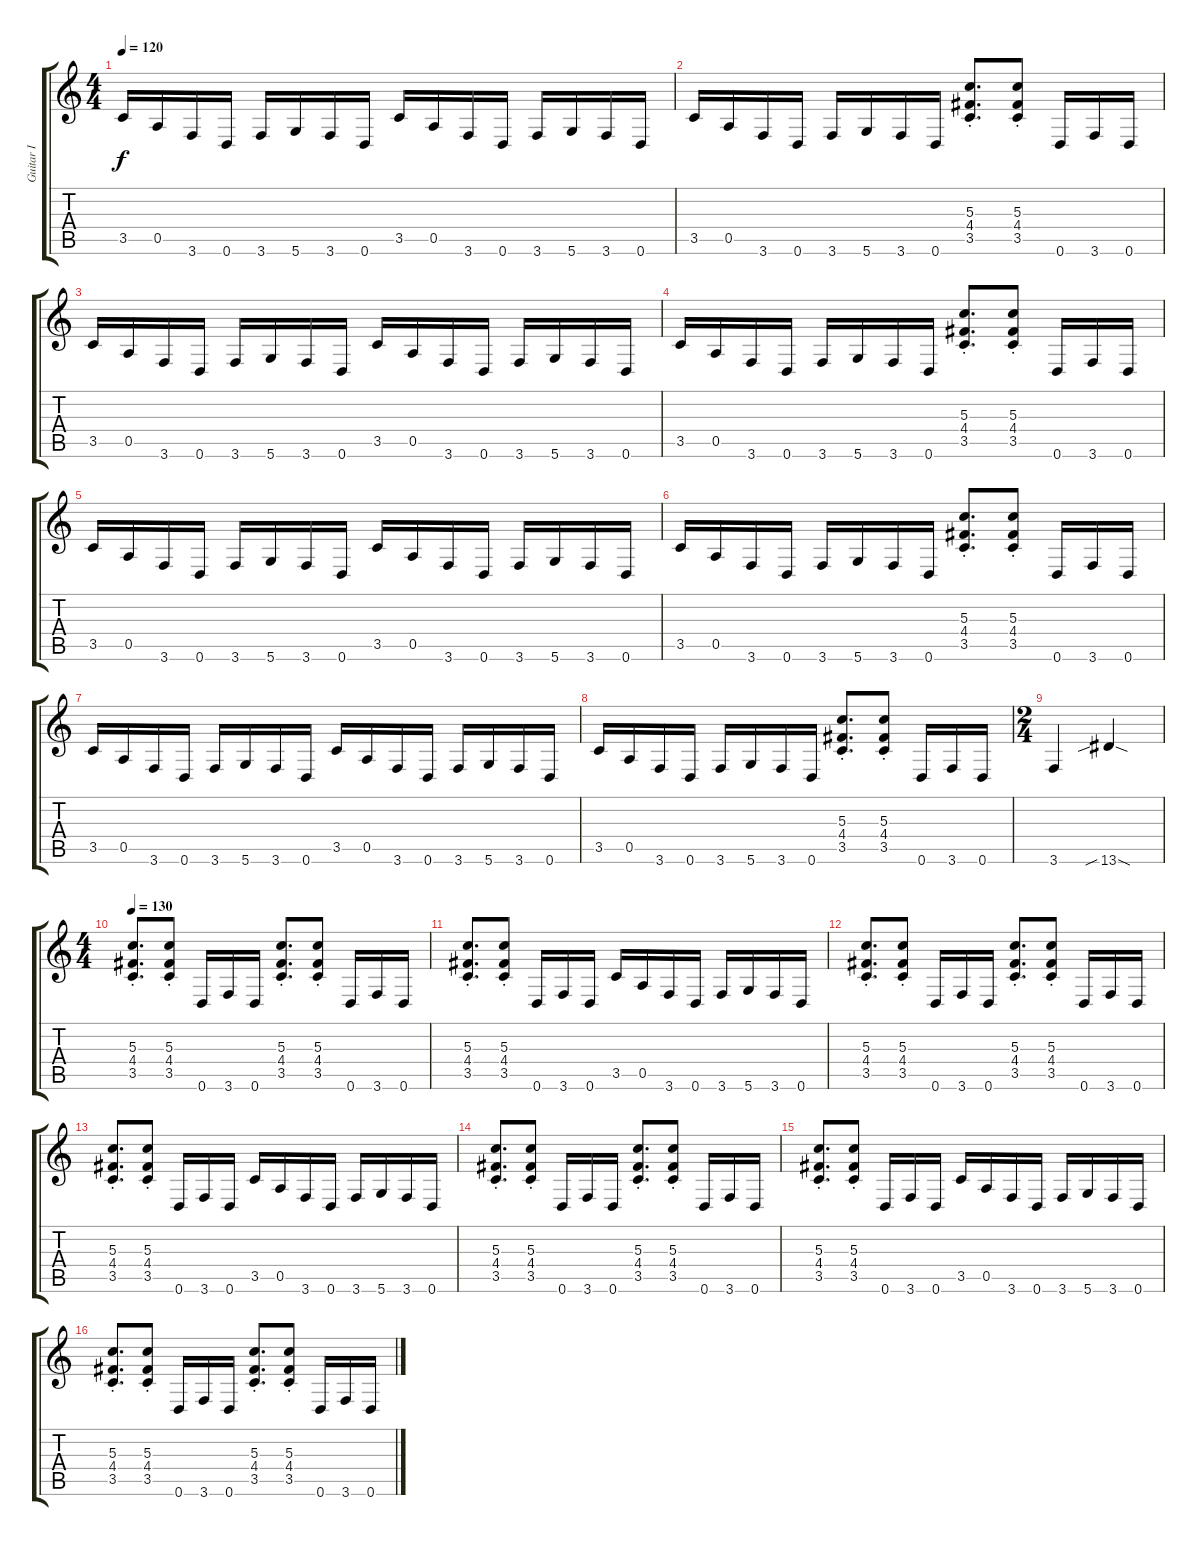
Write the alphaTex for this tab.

\track ("Guitar I" "Guitar I") {instrument distortionguitar}
\staff {score tabs}
\tuning (E4 B3 G3 D3 A2 D2) {hide}
\ts (4 4)
\tempo 120
\clef g2
\ks c
3.5.16{dy f volume 9} 0.5.16 3.6.16 0.6.16 3.6.16 5.6.16 3.6.16 0.6.16 3.5.16 0.5.16 3.6.16 0.6.16 3.6.16 5.6.16 3.6.16 0.6.16 |
3.5.16 0.5.16 3.6.16 0.6.16 3.6.16 5.6.16 3.6.16 0.6.16 (5.3{st} 4.4{st} 3.5{st}).8{d volume 13} (5.3{st} 4.4{st} 3.5{st}).8 0.6.16 3.6.16 0.6.16 |
3.5.16 0.5.16 3.6.16 0.6.16 3.6.16 5.6.16 3.6.16 0.6.16 3.5.16 0.5.16 3.6.16 0.6.16 3.6.16 5.6.16 3.6.16 0.6.16 |
3.5.16 0.5.16 3.6.16 0.6.16 3.6.16 5.6.16 3.6.16 0.6.16 (5.3{st} 4.4{st} 3.5{st}).8{d} (5.3{st} 4.4{st} 3.5{st}).8 0.6.16 3.6.16 0.6.16 |
3.5.16 0.5.16 3.6.16 0.6.16 3.6.16 5.6.16 3.6.16 0.6.16 3.5.16 0.5.16 3.6.16 0.6.16 3.6.16 5.6.16 3.6.16 0.6.16 |
3.5.16 0.5.16 3.6.16 0.6.16 3.6.16 5.6.16 3.6.16 0.6.16 (5.3{st} 4.4{st} 3.5{st}).8{d} (5.3{st} 4.4{st} 3.5{st}).8 0.6.16 3.6.16 0.6.16 |
3.5.16 0.5.16 3.6.16 0.6.16 3.6.16 5.6.16 3.6.16 0.6.16 3.5.16 0.5.16 3.6.16 0.6.16 3.6.16 5.6.16 3.6.16 0.6.16 |
3.5.16 0.5.16 3.6.16 0.6.16 3.6.16 5.6.16 3.6.16 0.6.16 (5.3{st} 4.4{st} 3.5{st}).8{d} (5.3{st} 4.4{st} 3.5{st}).8 0.6.16 3.6.16 0.6.16 |
\ts (2 4)
3.6.4 13.6{sib sod}.4 |
\ts (4 4)
\tempo 130
(5.3{st} 4.4{st} 3.5{st}).8{d} (5.3{st} 4.4{st} 3.5{st}).8 0.6.16 3.6.16 0.6.16 (5.3{st} 4.4{st} 3.5{st}).8{d} (5.3{st} 4.4{st} 3.5{st}).8 0.6.16 3.6.16 0.6.16 |
(5.3{st} 4.4{st} 3.5{st}).8{d} (5.3{st} 4.4{st} 3.5{st}).8 0.6.16 3.6.16 0.6.16 3.5.16 0.5.16 3.6.16 0.6.16 3.6.16 5.6.16 3.6.16 0.6.16 |
(5.3{st} 4.4{st} 3.5{st}).8{d} (5.3{st} 4.4{st} 3.5{st}).8 0.6.16 3.6.16 0.6.16 (5.3{st} 4.4{st} 3.5{st}).8{d} (5.3{st} 4.4{st} 3.5{st}).8 0.6.16 3.6.16 0.6.16 |
(5.3{st} 4.4{st} 3.5{st}).8{d} (5.3{st} 4.4{st} 3.5{st}).8 0.6.16 3.6.16 0.6.16 3.5.16 0.5.16 3.6.16 0.6.16 3.6.16 5.6.16 3.6.16 0.6.16 |
(5.3{st} 4.4{st} 3.5{st}).8{d} (5.3{st} 4.4{st} 3.5{st}).8 0.6.16 3.6.16 0.6.16 (5.3{st} 4.4{st} 3.5{st}).8{d} (5.3{st} 4.4{st} 3.5{st}).8 0.6.16 3.6.16 0.6.16 |
(5.3{st} 4.4{st} 3.5{st}).8{d} (5.3{st} 4.4{st} 3.5{st}).8 0.6.16 3.6.16 0.6.16 3.5.16 0.5.16 3.6.16 0.6.16 3.6.16 5.6.16 3.6.16 0.6.16 |
(5.3{st} 4.4{st} 3.5{st}).8{d} (5.3{st} 4.4{st} 3.5{st}).8 0.6.16 3.6.16 0.6.16 (5.3{st} 4.4{st} 3.5{st}).8{d} (5.3{st} 4.4{st} 3.5{st}).8 0.6.16 3.6.16 0.6.16
